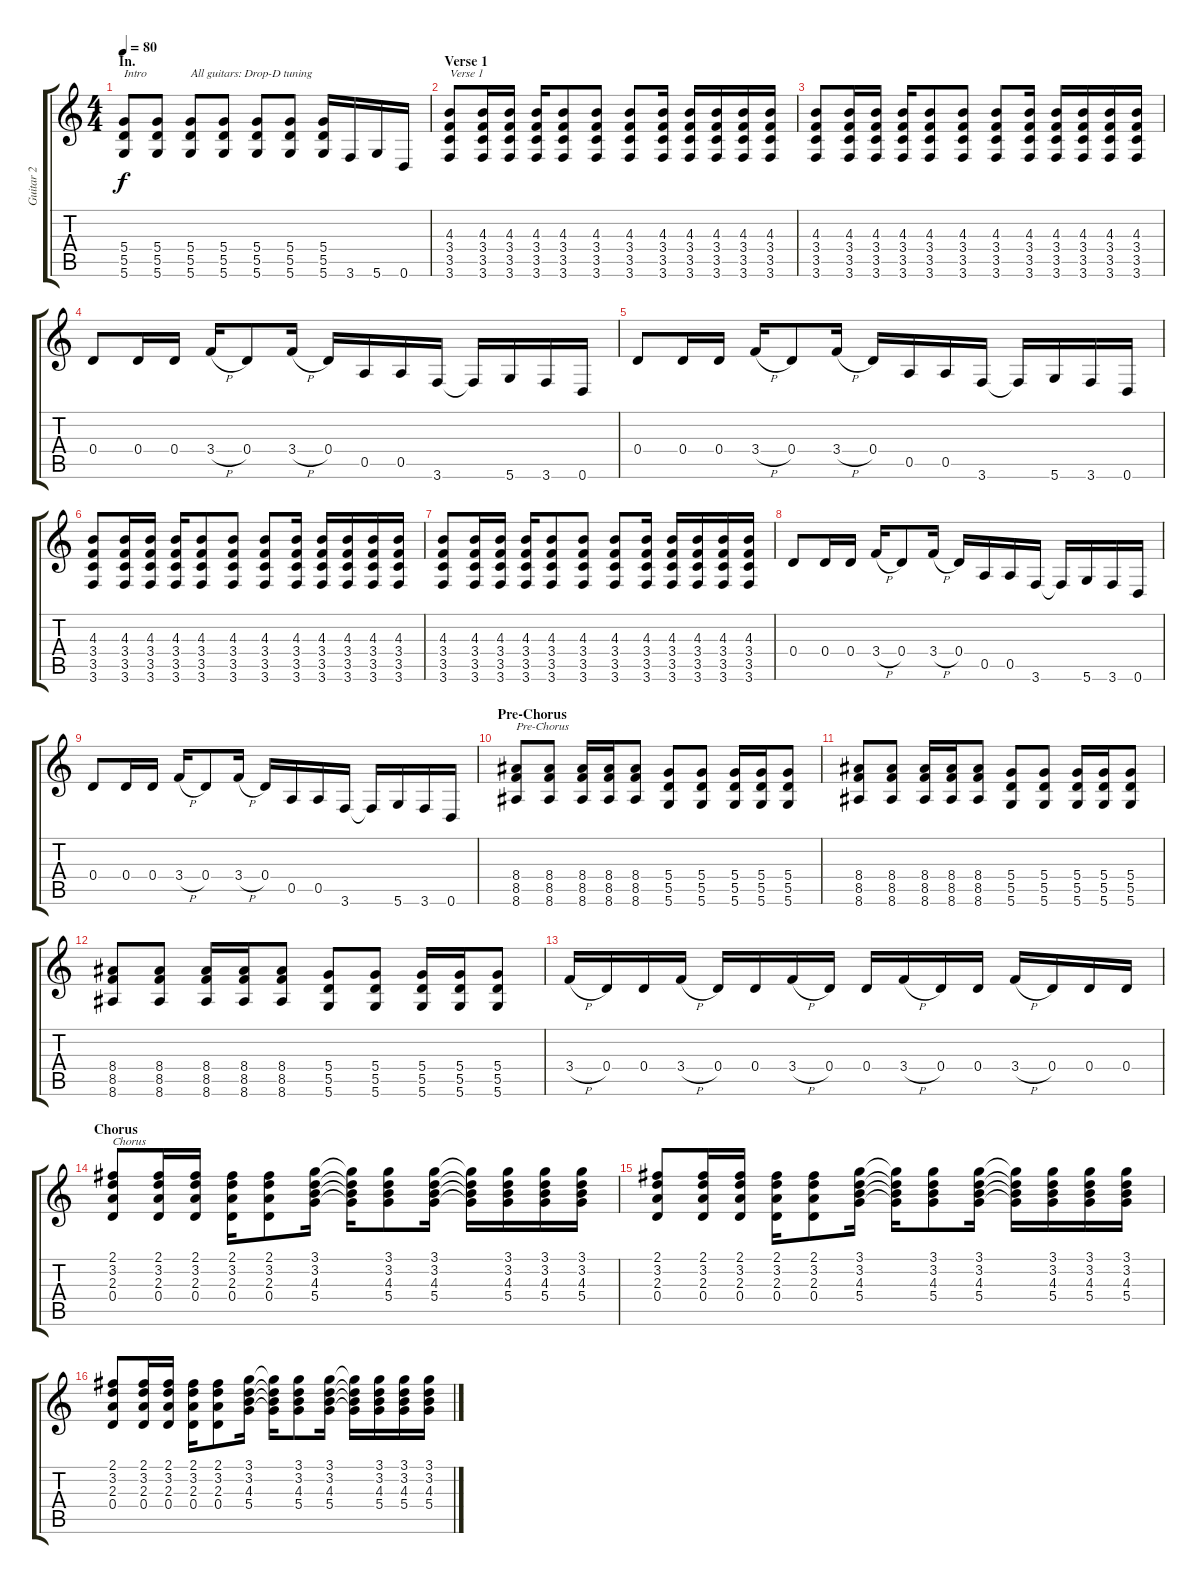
\track ("Guitar 2" "Guitar 2") {instrument distortionguitar}
\staff {score tabs}
\tuning (E4 B3 G3 D3 A2 D2) {hide}
\ts (4 4)
\section ("" "In.")
\tempo 80
\clef g2
\ks c
(5.4 5.5 5.6).8{txt "Intro" dy f instrument distortionguitar} (5.4 5.5 5.6).8 (5.4 5.5 5.6).8{txt "All guitars: Drop-D tuning"} (5.4 5.5 5.6).8 (5.4 5.5 5.6).8 (5.4 5.5 5.6).8 (5.4 5.5 5.6).16 3.6.16 5.6.16 0.6.16 |
\section ("" "Verse 1")
(4.3 3.4 3.5 3.6).8{txt "Verse 1"} (4.3 3.4 3.5 3.6).16 (4.3 3.4 3.5 3.6).16 (4.3 3.4 3.5 3.6).16 (4.3 3.4 3.5 3.6).8 (4.3 3.4 3.5 3.6).8 (4.3 3.4 3.5 3.6).8 (4.3 3.4 3.5 3.6).16 (4.3 3.4 3.5 3.6).16 (4.3 3.4 3.5 3.6).16 (4.3 3.4 3.5 3.6).16 (4.3 3.4 3.5 3.6).16 |
(4.3 3.4 3.5 3.6).8 (4.3 3.4 3.5 3.6).16 (4.3 3.4 3.5 3.6).16 (4.3 3.4 3.5 3.6).16 (4.3 3.4 3.5 3.6).8 (4.3 3.4 3.5 3.6).8 (4.3 3.4 3.5 3.6).8 (4.3 3.4 3.5 3.6).16 (4.3 3.4 3.5 3.6).16 (4.3 3.4 3.5 3.6).16 (4.3 3.4 3.5 3.6).16 (4.3 3.4 3.5 3.6).16 |
0.4.8 0.4.16 0.4.16 3.4{h}.16 0.4.8 3.4{h}.16 0.4.16 0.5.16 0.5.16 3.6.16 3.6{t}.16 5.6.16 3.6.16 0.6.16 |
0.4.8 0.4.16 0.4.16 3.4{h}.16 0.4.8 3.4{h}.16 0.4.16 0.5.16 0.5.16 3.6.16 3.6{t}.16 5.6.16 3.6.16 0.6.16 |
(4.3 3.4 3.5 3.6).8 (4.3 3.4 3.5 3.6).16 (4.3 3.4 3.5 3.6).16 (4.3 3.4 3.5 3.6).16 (4.3 3.4 3.5 3.6).8 (4.3 3.4 3.5 3.6).8 (4.3 3.4 3.5 3.6).8 (4.3 3.4 3.5 3.6).16 (4.3 3.4 3.5 3.6).16 (4.3 3.4 3.5 3.6).16 (4.3 3.4 3.5 3.6).16 (4.3 3.4 3.5 3.6).16 |
(4.3 3.4 3.5 3.6).8 (4.3 3.4 3.5 3.6).16 (4.3 3.4 3.5 3.6).16 (4.3 3.4 3.5 3.6).16 (4.3 3.4 3.5 3.6).8 (4.3 3.4 3.5 3.6).8 (4.3 3.4 3.5 3.6).8 (4.3 3.4 3.5 3.6).16 (4.3 3.4 3.5 3.6).16 (4.3 3.4 3.5 3.6).16 (4.3 3.4 3.5 3.6).16 (4.3 3.4 3.5 3.6).16 |
0.4.8 0.4.16 0.4.16 3.4{h}.16 0.4.8 3.4{h}.16 0.4.16 0.5.16 0.5.16 3.6.16 3.6{t}.16 5.6.16 3.6.16 0.6.16 |
0.4.8 0.4.16 0.4.16 3.4{h}.16 0.4.8 3.4{h}.16 0.4.16 0.5.16 0.5.16 3.6.16 3.6{t}.16 5.6.16 3.6.16 0.6.16 |
\section ("" "Pre-Chorus")
(8.4 8.5 8.6).8{txt "Pre-Chorus"} (8.4 8.5 8.6).8 (8.4 8.5 8.6).16 (8.4 8.5 8.6).16 (8.4 8.5 8.6).8 (5.4 5.5 5.6).8 (5.4 5.5 5.6).8 (5.4 5.5 5.6).16 (5.4 5.5 5.6).16 (5.4 5.5 5.6).8 |
(8.4 8.5 8.6).8 (8.4 8.5 8.6).8 (8.4 8.5 8.6).16 (8.4 8.5 8.6).16 (8.4 8.5 8.6).8 (5.4 5.5 5.6).8 (5.4 5.5 5.6).8 (5.4 5.5 5.6).16 (5.4 5.5 5.6).16 (5.4 5.5 5.6).8 |
(8.4 8.5 8.6).8 (8.4 8.5 8.6).8 (8.4 8.5 8.6).16 (8.4 8.5 8.6).16 (8.4 8.5 8.6).8 (5.4 5.5 5.6).8 (5.4 5.5 5.6).8 (5.4 5.5 5.6).16 (5.4 5.5 5.6).16 (5.4 5.5 5.6).8 |
3.4{h}.16 0.4.16 0.4.16 3.4{h}.16 0.4.16 0.4.16 3.4{h}.16 0.4.16 0.4.16 3.4{h}.16 0.4.16 0.4.16 3.4{h}.16 0.4.16 0.4.16 0.4.16 |
\section ("" "Chorus")
(2.1 3.2 2.3 0.4).8{txt "Chorus"} (2.1 3.2 2.3 0.4).16 (2.1 3.2 2.3 0.4).16 (2.1 3.2 2.3 0.4).16 (2.1 3.2 2.3 0.4).8 (3.1 3.2 4.3 5.4).16 (3.1{t} 3.2{t} 4.3{t} 5.4{t}).16 (3.1 3.2 4.3 5.4).8 (3.1 3.2 4.3 5.4).16 (3.1{t} 3.2{t} 4.3{t} 5.4{t}).16 (3.1 3.2 4.3 5.4).16 (3.1 3.2 4.3 5.4).16 (3.1 3.2 4.3 5.4).16 |
(2.1 3.2 2.3 0.4).8 (2.1 3.2 2.3 0.4).16 (2.1 3.2 2.3 0.4).16 (2.1 3.2 2.3 0.4).16 (2.1 3.2 2.3 0.4).8 (3.1 3.2 4.3 5.4).16 (3.1{t} 3.2{t} 4.3{t} 5.4{t}).16 (3.1 3.2 4.3 5.4).8 (3.1 3.2 4.3 5.4).16 (3.1{t} 3.2{t} 4.3{t} 5.4{t}).16 (3.1 3.2 4.3 5.4).16 (3.1 3.2 4.3 5.4).16 (3.1 3.2 4.3 5.4).16 |
(2.1 3.2 2.3 0.4).8 (2.1 3.2 2.3 0.4).16 (2.1 3.2 2.3 0.4).16 (2.1 3.2 2.3 0.4).16 (2.1 3.2 2.3 0.4).8 (3.1 3.2 4.3 5.4).16 (3.1{t} 3.2{t} 4.3{t} 5.4{t}).16 (3.1 3.2 4.3 5.4).8 (3.1 3.2 4.3 5.4).16 (3.1{t} 3.2{t} 4.3{t} 5.4{t}).16 (3.1 3.2 4.3 5.4).16 (3.1 3.2 4.3 5.4).16 (3.1 3.2 4.3 5.4).16
